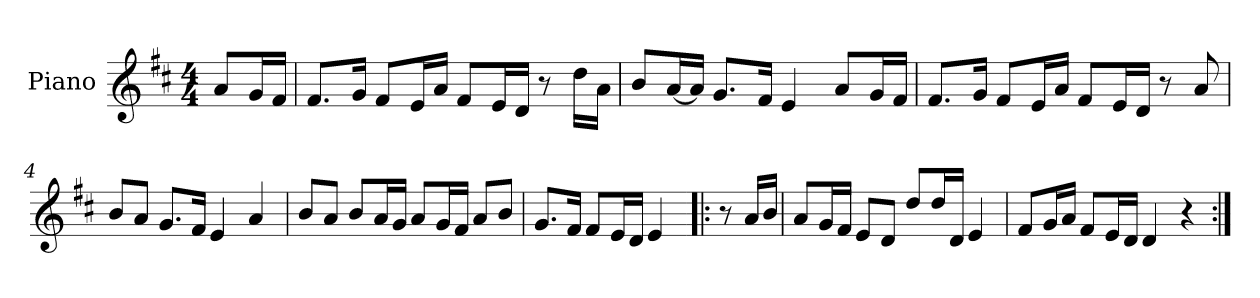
**kern
*part1
*staff1
*I"Piano
*I'Pno.
*clefG2
*k[f#c#]
*M4/4
=
8a/L
16g/L
16f#/JJ
=1
8.f#/L
16g/Jk
8f#/L
16e/L
16a/JJ
8f#/L
16e/L
16d/JJ
8r
16dd\LL
16a\JJ
=2
8b/L
[16a/L
16a/JJ]
8.g/L
16f#/Jk
4e/
8a/L
16g/L
16f#/JJ
=3
8.f#/L
16g/Jk
8f#/L
16e/L
16a/JJ
8f#/L
16e/L
16d/JJ
8r
8a/
=4
8b/L
8a/J
8.g/L
16f#/Jk
4e/
4a/
!!LO:LB:g=z
=5
8b/L
8a/J
8b/L
16a/L
16g/JJ
8a/L
16g/L
16f#/JJ
8a/L
8b/J
=6
8.g/L
16f#/Jk
8f#/L
16e/L
16d/JJ
4e/
=7!|:
8r
16a/LL
16b/JJ
=8
8a/L
16g/L
16f#/JJ
8e/L
8d/J
8dd/L
16dd/L
16d/JJ
4e/
=9
8f#/L
16g/L
16a/JJ
8f#/L
16e/L
16d/JJ
4d/
4r
=:|!
*-
